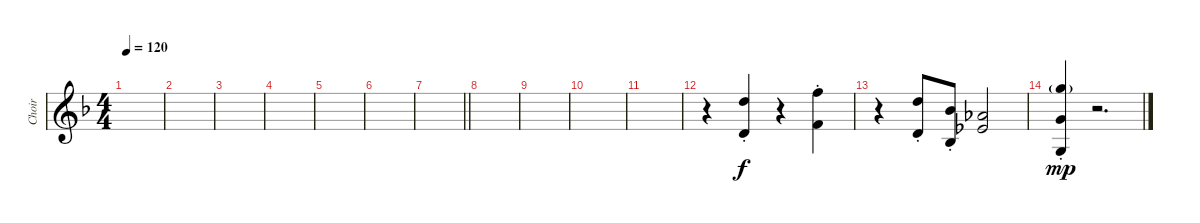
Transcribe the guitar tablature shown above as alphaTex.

\track ("Choir" "Choir") {instrument choiraahs}
\staff {score}
\tuning (E4 B3 G3 D3 A2 E2) {hide}
\ts (4 4)
\tempo 120
\clef g2
\ks f
|
|
|
|
|
|
\barLineRight lightlight
|
\section ("" "")
|
|
|
|
r.4{volume 10} (15.2{st} 12.4{st}).4 r.4 (18.2{st} 15.4{st}).4 |
r.4 (15.2{st} 12.4{st}).8 (11.2{st} 8.4{st}).8 (9.2 8.3).2 |
(15.1{g st} 8.2{st} 5.4{st}).4{dy mp} r.2{d}
